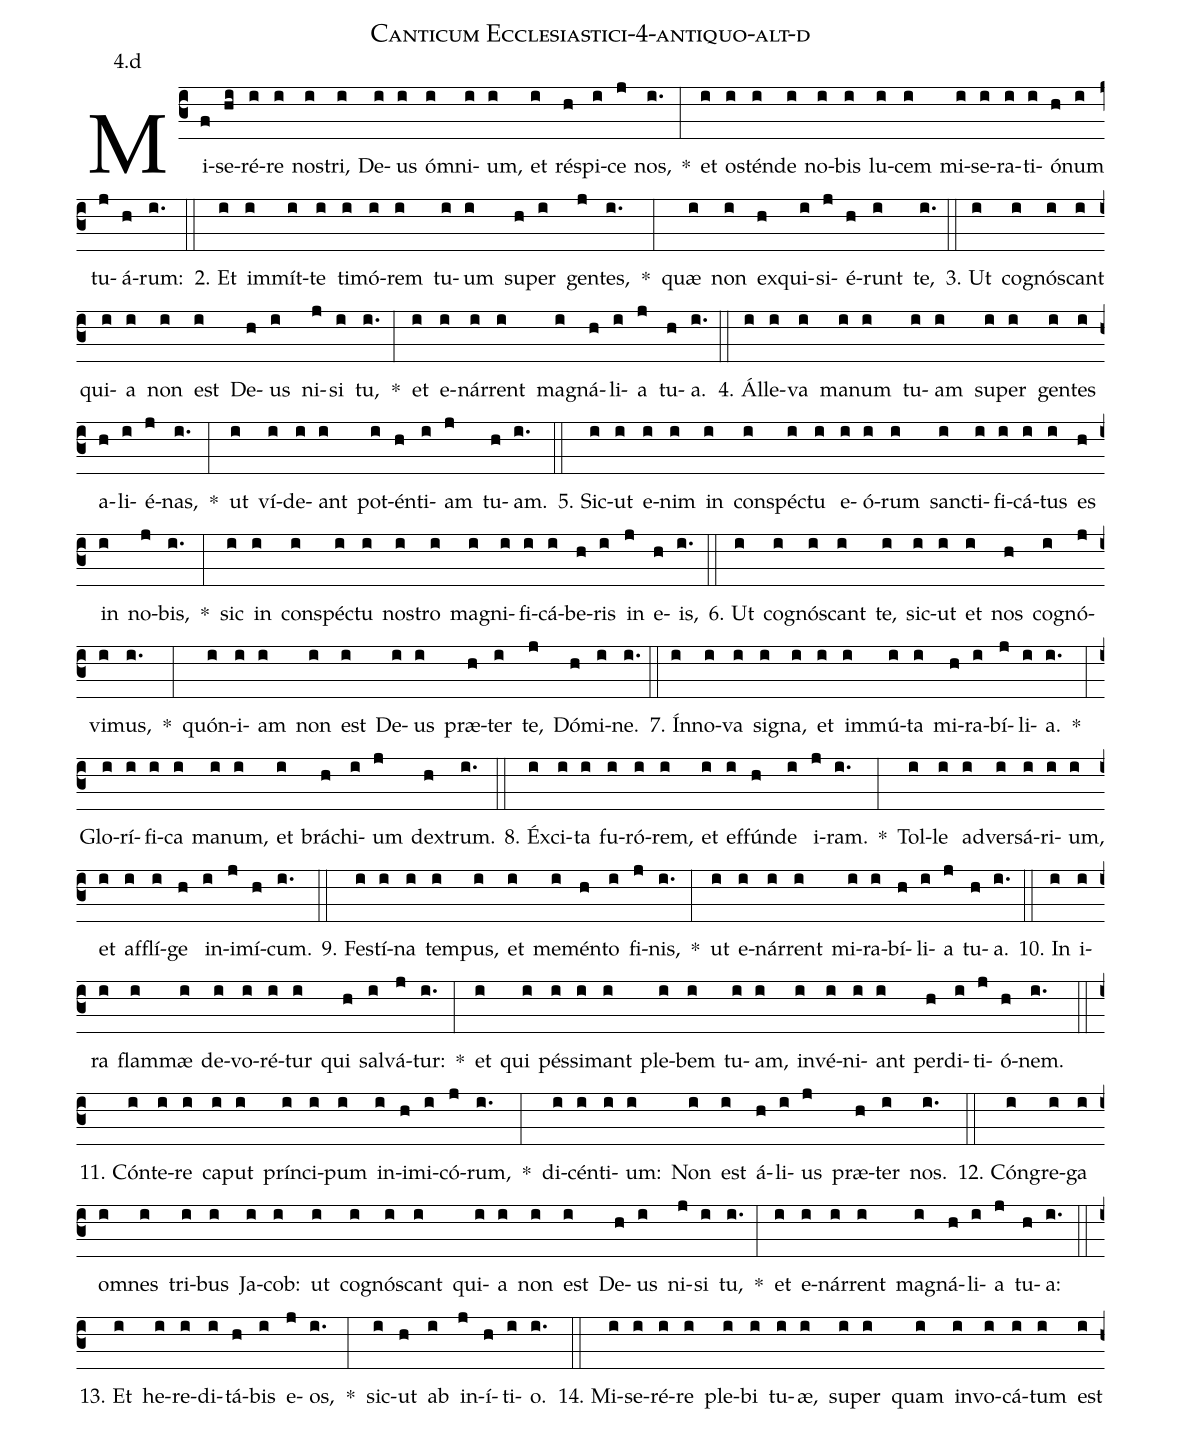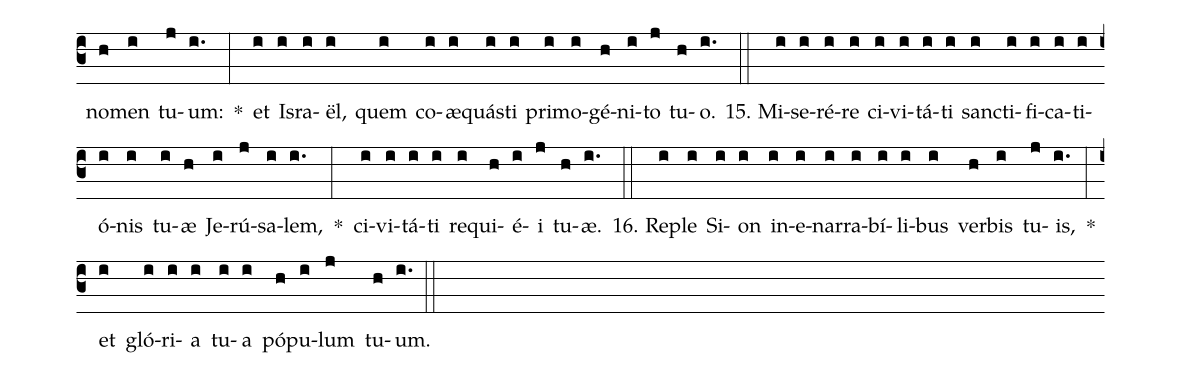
name: Canticum Ecclesiastici-4-antiquo-alt-d;
annotation: 4.d;
%%
(c3)Mi(f)se(hi)ré(i)re(i) nos(i)tri,(i) De(i)us(i) óm(i)ni(i)um,(i) et(i) ré(h)spi(i)ce(j) nos,(i.) *(:) et(i) os(i)tén(i)de(i) no(i)bis(i) lu(i)cem(i) mi(i)se(i)ra(i)ti(i)ó(h)num(i) tu(j)á(h)rum:(i.) (::)
2. Et(i) im(i)mít(i)te(i) ti(i)mó(i)rem(i) tu(i)um(i) su(h)per(i) gen(j)tes,(i.) *(:) quæ(i) non(i) ex(h)qui(i)si(j)é(h)runt(i) te,(i.) (::)
3. Ut(i) co(i)gnós(i)cant(i) qui(i)a(i) non(i) est(i) De(h)us(i) ni(j)si(i) tu,(i.) *(:) et(i) e(i)nár(i)rent(i) ma(i)gná(h)li(i)a(j) tu(h)a.(i.) (::)
4. Ál(i)le(i)va(i) ma(i)num(i) tu(i)am(i) su(i)per(i) gen(i)tes(i) a(h)li(i)é(j)nas,(i.) *(:) ut(i) ví(i)de(i)ant(i) pot(i)én(h)ti(i)am(j) tu(h)am.(i.) (::)
5. Sic(i)ut(i) e(i)nim(i) in(i) con(i)spéc(i)tu(i) e(i)ó(i)rum(i) sanc(i)ti(i)fi(i)cá(i)tus(i) es(h) in(i) no(j)bis,(i.) *(:) sic(i) in(i) con(i)spéc(i)tu(i) nos(i)tro(i) ma(i)gni(i)fi(i)cá(i)be(h)ris(i) in(j) e(h)is,(i.) (::)
6. Ut(i) co(i)gnós(i)cant(i) te,(i) sic(i)ut(i) et(i) nos(h) co(i)gnó(j)vi(i)mus,(i.) *(:) quón(i)i(i)am(i) non(i) est(i) De(i)us(i) præ(h)ter(i) te,(j) Dó(h)mi(i)ne.(i.) (::)
7. Ín(i)no(i)va(i) si(i)gna,(i) et(i) im(i)mú(i)ta(i) mi(h)ra(i)bí(j)li(i)a.(i.) *(:) Glo(i)rí(i)fi(i)ca(i) ma(i)num,(i) et(i) brá(h)chi(i)um(j) dex(h)trum.(i.) (::)
8. Éx(i)ci(i)ta(i) fu(i)ró(i)rem,(i) et(i) ef(i)fún(h)de(i) i(j)ram.(i.) *(:) Tol(i)le(i) ad(i)ver(i)sá(i)ri(i)um,(i) et(i) af(i)flí(i)ge(h) in(i)i(j)mí(h)cum.(i.) (::)
9. Fes(i)tí(i)na(i) tem(i)pus,(i) et(i) me(i)mén(h)to(i) fi(j)nis,(i.) *(:) ut(i) e(i)nár(i)rent(i) mi(i)ra(i)bí(h)li(i)a(j) tu(h)a.(i.) (::)
10. In(i) i(i)ra(i) flam(i)mæ(i) de(i)vo(i)ré(i)tur(i) qui(h) sal(i)vá(j)tur:(i.) *(:) et(i) qui(i) pés(i)si(i)mant(i) ple(i)bem(i) tu(i)am,(i) in(i)vé(i)ni(i)ant(i) per(h)di(i)ti(j)ó(h)nem.(i.) (::)
11. Cón(i)te(i)re(i) ca(i)put(i) prín(i)ci(i)pum(i) in(i)i(h)mi(i)có(j)rum,(i.) *(:) di(i)cén(i)ti(i)um:(i) Non(i) est(i) á(h)li(i)us(j) præ(h)ter(i) nos.(i.) (::)
12. Cón(i)gre(i)ga(i) om(i)nes(i) tri(i)bus(i) Ja(i)cob:(i) ut(i) co(i)gnós(i)cant(i) qui(i)a(i) non(i) est(i) De(h)us(i) ni(j)si(i) tu,(i.) *(:) et(i) e(i)nár(i)rent(i) ma(i)gná(h)li(i)a(j) tu(h)a:(i.) (::)
13. Et(i) he(i)re(i)di(i)tá(h)bis(i) e(j)os,(i.) *(:) sic(i)ut(h) ab(i) in(j)í(h)ti(i)o.(i.) (::)
14. Mi(i)se(i)ré(i)re(i) ple(i)bi(i) tu(i)æ,(i) su(i)per(i) quam(i) in(i)vo(i)cá(i)tum(i) est(i) no(h)men(i) tu(j)um:(i.) *(:) et(i) Is(i)ra(i)ël,(i) quem(i) co(i)æ(i)quás(i)ti(i) pri(i)mo(i)gé(h)ni(i)to(j) tu(h)o.(i.) (::)
15. Mi(i)se(i)ré(i)re(i) ci(i)vi(i)tá(i)ti(i) sanc(i)ti(i)fi(i)ca(i)ti(i)ó(i)nis(i) tu(i)æ(h) Je(i)rú(j)sa(i)lem,(i.) *(:) ci(i)vi(i)tá(i)ti(i) re(i)qui(h)é(i)i(j) tu(h)æ.(i.) (::)
16. Re(i)ple(i) Si(i)on(i) in(i)e(i)nar(i)ra(i)bí(i)li(i)bus(i) ver(h)bis(i) tu(j)is,(i.) *(:) et(i) gló(i)ri(i)a(i) tu(i)a(i) pó(h)pu(i)lum(j) tu(h)um.(i.) (::)
